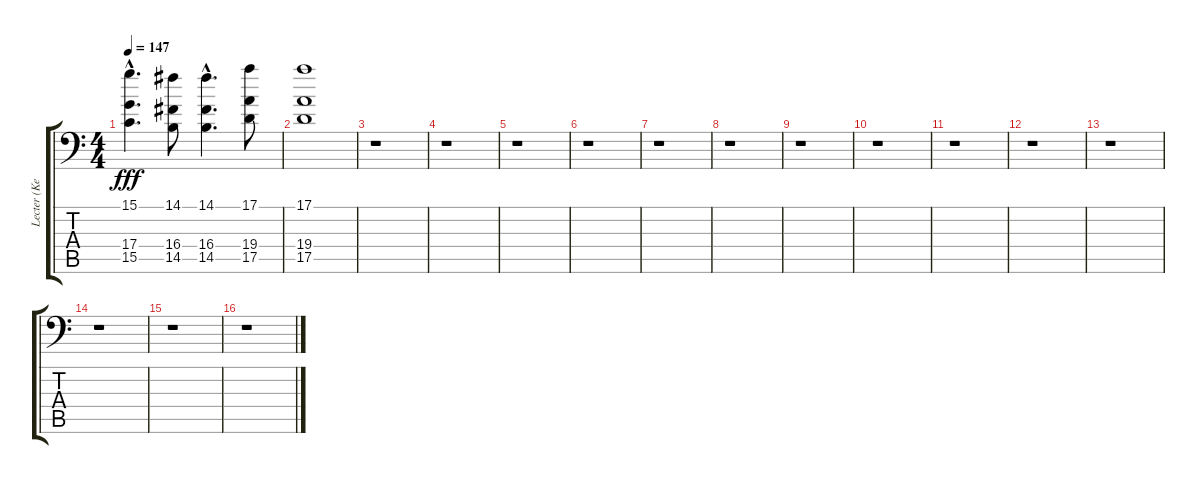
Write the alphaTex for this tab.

\track ("Lecter (KeybLow)" "Lecter (Ke") {instrument acousticbass}
\staff {score tabs}
\tuning (E3 B2 G2 D2 A1 D1) {hide}
\ts (4 4)
\tempo 147
\clef f4
\ks c
(15.1{hac} 17.4{hac} 15.5{hac}).4{d dy fff} (14.1 16.4 14.5).8 (14.1{hac} 16.4{hac} 14.5{hac}).4{d} (17.1 19.4 17.5).8 |
(17.1 19.4 17.5).1 |
r.1 |
r.1 |
r.1 |
r.1 |
r.1 |
r.1 |
r.1 |
r.1 |
r.1 |
r.1 |
r.1 |
r.1 |
r.1 |
r.1
